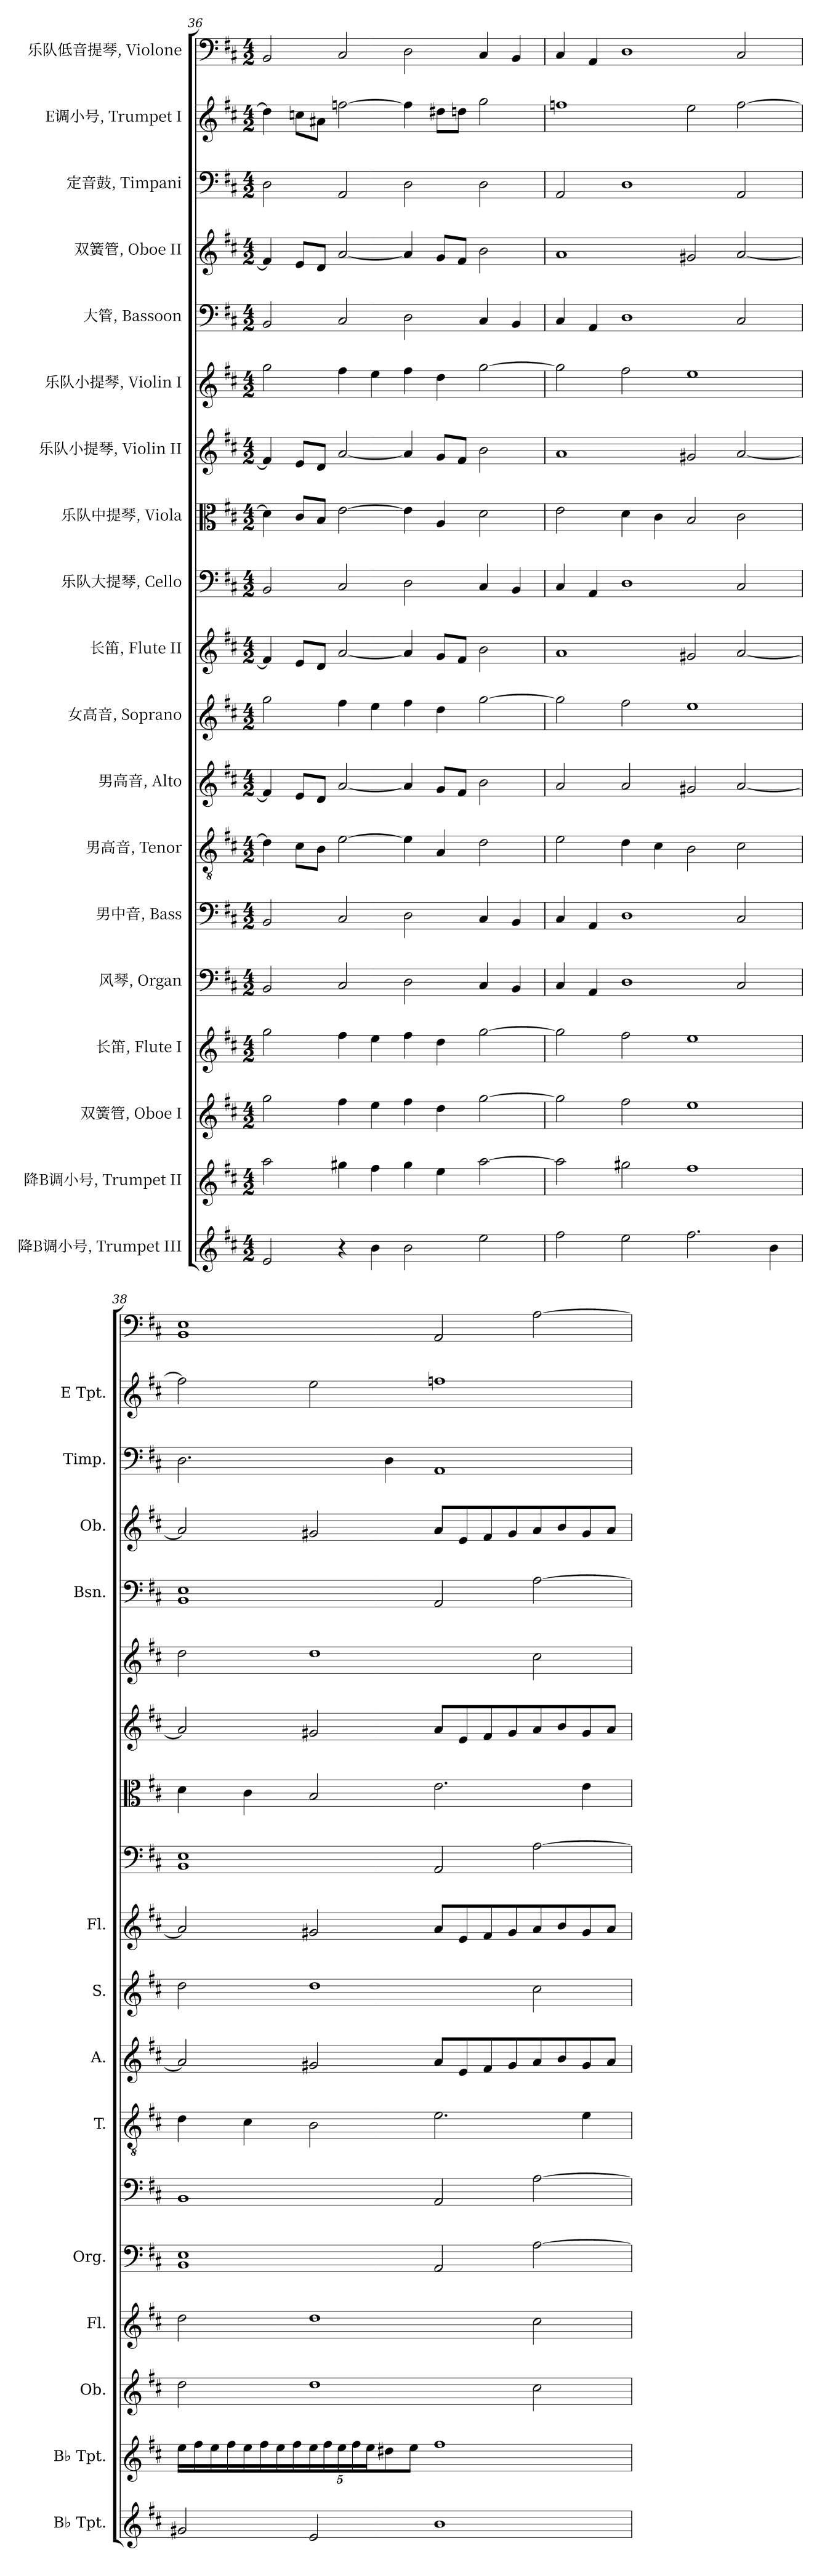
**kern	**kern	**kern	**kern	**kern	**kern	**kern	**kern	**kern	**kern	**kern	**kern	**kern	**kern	**kern	**kern	**kern	**kern	**kern
*part19	*part18	*part17	*part16	*part15	*part14	*part13	*part12	*part11	*part10	*part9	*part8	*part7	*part6	*part5	*part4	*part3	*part2	*part1
*staff19	*staff18	*staff17	*staff16	*staff15	*staff14	*staff13	*staff12	*staff11	*staff10	*staff9	*staff8	*staff7	*staff6	*staff5	*staff4	*staff3	*staff2	*staff1
*I"降B调小号, Trumpet III	*I"降B调小号, Trumpet II	*I"双簧管, Oboe I	*I"长笛, Flute I	*I"风琴, Organ	*I"男中音, Bass	*I"男高音, Tenor	*I"男高音, Alto	*I"女高音, Soprano	*I"长笛, Flute II	*I"乐队大提琴, Cello	*I"乐队中提琴, Viola	*I"乐队小提琴, Violin II	*I"乐队小提琴, Violin I	*I"大管, Bassoon	*I"双簧管, Oboe II	*I"定音鼓, Timpani	*I"E调小号, Trumpet I	*I"乐队低音提琴, Violone
*I'B♭ Tpt.	*I'B♭ Tpt.	*I'Ob.	*I'Fl.	*I'Org.	*	*I'T.	*I'A.	*I'S.	*I'Fl.	*	*	*	*	*I'Bsn.	*I'Ob.	*I'Timp.	*I'E Tpt.	*
*clefG2	*clefG2	*clefG2	*clefG2	*clefF4	*clefF4	*clefGv2	*clefG2	*clefG2	*clefG2	*clefF4	*clefC3	*clefG2	*clefG2	*clefF4	*clefG2	*clefF4	*clefG2	*clefF4
*ITrd1c2	*ITrd1c2	*	*	*	*	*	*	*	*	*	*	*	*	*	*	*	*ITrd-3c-4	*ITrd7c12
*k[]	*k[]	*k[f#c#]	*k[f#c#]	*k[f#c#]	*k[f#c#]	*k[f#c#]	*k[f#c#]	*k[f#c#]	*k[f#c#]	*k[f#c#]	*k[f#c#]	*k[f#c#]	*k[f#c#]	*k[f#c#]	*k[f#c#]	*k[f#c#]	*k[b-e-a-d-g-c-]	*k[f#c#]
*M4/2	*M4/2	*M4/2	*M4/2	*M4/2	*M4/2	*M4/2	*M4/2	*M4/2	*M4/2	*M4/2	*M4/2	*M4/2	*M4/2	*M4/2	*M4/2	*M4/2	*M4/2	*M4/2
=36	=36	=36	=36	=36	=36	=36	=36	=36	=36	=36	=36	=36	=36	=36	=36	=36	=36	=36
2d/	2gg\	2gg\	2gg\	2BB/	2BB/	4d\]	4f#/]	2gg\	4f#/]	2BB/	4d\]	4f#/]	2gg\	2BB/	4f#/]	2D\	4gg-\]	2BBB/
.	.	.	.	.	.	8c#\L	8e/L	.	8e/L	.	8c#/L	8e/L	.	.	8e/L	.	8ff-X\L	.
.	.	.	.	.	.	8B\J	8d/J	.	8d/J	.	8B/J	8d/J	.	.	8d/J	.	8ddn\J	.
4r	4ff#X\	4ff#\	4ff#\	2C#/	2C#/	[2e\	[2a/	4ff#\	[2a/	2C#/	[2e\	[2a/	4ff#\	2C#/	[2a/	2AA/	[2bb--X\	2CC#/
4a\	4ee\	4ee\	4ee\	.	.	.	.	4ee\	.	.	.	.	4ee\	.	.	.	.	.
2a\	4ff#\	4ff#\	4ff#\	2D\	2D\	4e\]	4a/]	4ff#\	4a/]	2D\	4e\]	4a/]	4ff#\	2D\	4a/]	2D\	4bb--\]	2DD\
.	4dd\	4dd\	4dd\	.	.	4A/	8g/L	4dd\	8g/L	.	4A/	8g/L	4dd\	.	8g/L	.	8ggn\L	.
.	.	.	.	.	.	.	8f#/J	.	8f#/J	.	.	8f#/J	.	.	8f#/J	.	8gg-X\J	.
2dd\	[2gg\	[2gg\	[2gg\	4C#/	4C#/	2d\	2b\	[2gg\	2b\	4C#/	2d\	2b\	[2gg\	4C#/	2b\	2D\	2ccc-\	4CC#/
.	.	.	.	4BB/	4BB/	.	.	.	.	4BB/	.	.	.	4BB/	.	.	.	4BBB/
=37	=37	=37	=37	=37	=37	=37	=37	=37	=37	=37	=37	=37	=37	=37	=37	=37	=37	=37
2ee\	2gg\]	2gg\]	2gg\]	4C#/	4C#/	2e\	2a/	2gg\]	1a	4C#/	2e\	1a	2gg\]	4C#/	1a	2AA/	1bb--X	4CC#/
.	.	.	.	4AA/	4AA/	.	.	.	.	4AA/	.	.	.	4AA/	.	.	.	4AAA/
2dd\	2ff#X\	2ff#\	2ff#\	1D	1D	4d\	2a/	2ff#\	.	1D	4d\	.	2ff#\	1D	.	1D	.	1DD
.	.	.	.	.	.	4c#\	.	.	.	.	4c#\	.	.	.	.	.	.	.
2.ee\	1ee	1ee	1ee	.	.	2B\	2g#X/	1ee	2g#X/	.	2B/	2g#X/	1ee	.	2g#X/	.	2aa-\	.
.	.	.	.	2C#/	2C#/	2c#\	[2a/	.	[2a/	2C#/	2c#\	[2a/	.	2C#/	[2a/	2AA/	[2bb--\	2CC#/
4a\	.	.	.	.	.	.	.	.	.	.	.	.	.	.	.	.	.	.
!!LO:PB:g=z
=38	=38	=38	=38	=38	=38	=38	=38	=38	=38	=38	=38	=38	=38	=38	=38	=38	=38	=38
2f#X/	16dd\LL	2dd\	2dd\	1BB 1E	1BB	4d\	2a/]	2dd\	2a/]	1BB 1E	4d\	2a/]	2dd\	1BB 1E	2a/]	2.D\	2bb--\]	1BBB 1EE
.	16ee\	.	.	.	.	.	.	.	.	.	.	.	.	.	.	.	.	.
.	16dd\	.	.	.	.	.	.	.	.	.	.	.	.	.	.	.	.	.
.	16ee\	.	.	.	.	.	.	.	.	.	.	.	.	.	.	.	.	.
.	16dd\	.	.	.	.	4c#\	.	.	.	.	4c#\	.	.	.	.	.	.	.
.	16ee\	.	.	.	.	.	.	.	.	.	.	.	.	.	.	.	.	.
.	16dd\	.	.	.	.	.	.	.	.	.	.	.	.	.	.	.	.	.
.	16ee\	.	.	.	.	.	.	.	.	.	.	.	.	.	.	.	.	.
*	*Xbrackettup	*	*	*	*	*	*	*	*	*	*	*	*	*	*	*	*	*
2d/	20dd\	1dd	1dd	.	.	2B\	2g#X/	1dd	2g#X/	.	2B/	2g#X/	1dd	.	2g#X/	.	2aa-\	.
.	20ee\	.	.	.	.	.	.	.	.	.	.	.	.	.	.	.	.	.
.	20dd\	.	.	.	.	.	.	.	.	.	.	.	.	.	.	.	.	.
.	20ee\	.	.	.	.	.	.	.	.	.	.	.	.	.	.	.	.	.
.	20dd\J	.	.	.	.	.	.	.	.	.	.	.	.	.	.	.	.	.
.	8cc#X\	.	.	.	.	.	.	.	.	.	.	.	.	.	.	4D\	.	.
.	8dd\J	.	.	.	.	.	.	.	.	.	.	.	.	.	.	.	.	.
1a	1ee	.	.	2AA/	2AA/	2.e\	8a/L	.	8a/L	2AA/	2.e\	8a/L	.	2AA/	8a/L	1AA	1bb--X	2AAA/
.	.	.	.	.	.	.	8e/	.	8e/	.	.	8e/	.	.	8e/	.	.	.
.	.	.	.	.	.	.	8f#/	.	8f#/	.	.	8f#/	.	.	8f#/	.	.	.
.	.	.	.	.	.	.	8g#/	.	8g#/	.	.	8g#/	.	.	8g#/	.	.	.
.	.	2cc#\	2cc#\	[2A\	[2A\	.	8a/	2cc#\	8a/	[2A\	.	8a/	2cc#\	[2A\	8a/	.	.	[2AA\
.	.	.	.	.	.	.	8b/	.	8b/	.	.	8b/	.	.	8b/	.	.	.
.	.	.	.	.	.	4e\	8g#/	.	8g#/	.	4e\	8g#/	.	.	8g#/	.	.	.
.	.	.	.	.	.	.	8a/J	.	8a/J	.	.	8a/J	.	.	8a/J	.	.	.
=	=	=	=	=	=	=	=	=	=	=	=	=	=	=	=	=	=	=
*-	*-	*-	*-	*-	*-	*-	*-	*-	*-	*-	*-	*-	*-	*-	*-	*-	*-	*-
